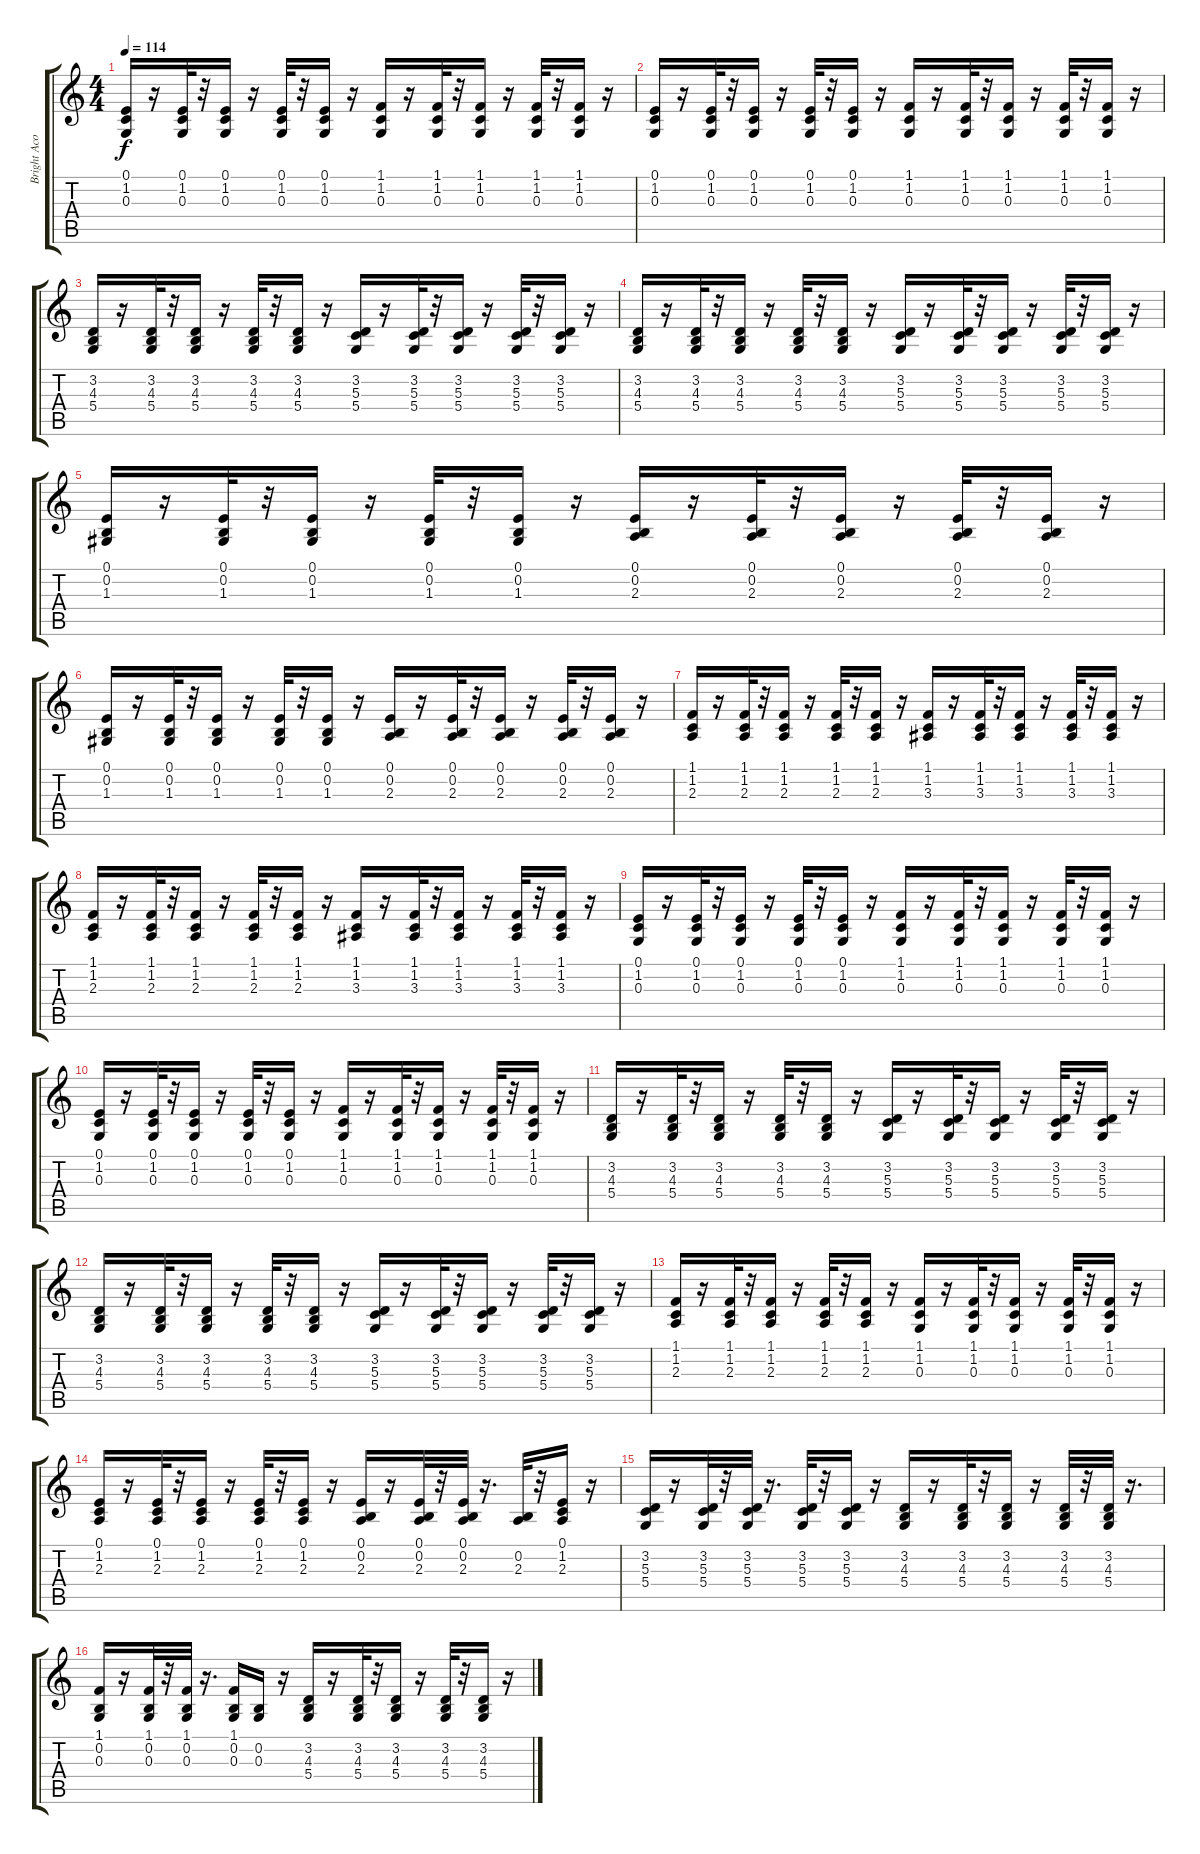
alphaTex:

\track ("Bright Acoustic Piano" "Bright Aco") {instrument brightacousticpiano}
\staff {score tabs}
\tuning (E4 B3 G3 D3 A2 E2) {hide}
\ts (4 4)
\tempo 114
\clef g2
\ks c
(0.1 1.2 0.3).16{dy f} r.16 (0.1 1.2 0.3).32 r.32 (0.1 1.2 0.3).16 r.16 (0.1 1.2 0.3).32 r.32 (0.1 1.2 0.3).16 r.16 (1.1 1.2 0.3).16 r.16 (1.1 1.2 0.3).32 r.32 (1.1 1.2 0.3).16 r.16 (1.1 1.2 0.3).32 r.32 (1.1 1.2 0.3).16 r.16 |
(0.1 1.2 0.3).16 r.16 (0.1 1.2 0.3).32 r.32 (0.1 1.2 0.3).16 r.16 (0.1 1.2 0.3).32 r.32 (0.1 1.2 0.3).16 r.16 (1.1 1.2 0.3).16 r.16 (1.1 1.2 0.3).32 r.32 (1.1 1.2 0.3).16 r.16 (1.1 1.2 0.3).32 r.32 (1.1 1.2 0.3).16 r.16 |
(3.2 4.3 5.4).16 r.16 (3.2 4.3 5.4).32 r.32 (3.2 4.3 5.4).16 r.16 (3.2 4.3 5.4).32 r.32 (3.2 4.3 5.4).16 r.16 (3.2 5.3 5.4).16 r.16 (3.2 5.3 5.4).32 r.32 (3.2 5.3 5.4).16 r.16 (3.2 5.3 5.4).32 r.32 (3.2 5.3 5.4).16 r.16 |
(3.2 4.3 5.4).16 r.16 (3.2 4.3 5.4).32 r.32 (3.2 4.3 5.4).16 r.16 (3.2 4.3 5.4).32 r.32 (3.2 4.3 5.4).16 r.16 (3.2 5.3 5.4).16 r.16 (3.2 5.3 5.4).32 r.32 (3.2 5.3 5.4).16 r.16 (3.2 5.3 5.4).32 r.32 (3.2 5.3 5.4).16 r.16 |
(0.1 0.2 1.3).16 r.16 (0.1 0.2 1.3).32 r.32 (0.1 0.2 1.3).16 r.16 (0.1 0.2 1.3).32 r.32 (0.1 0.2 1.3).16 r.16 (0.1 0.2 2.3).16 r.16 (0.1 0.2 2.3).32 r.32 (0.1 0.2 2.3).16 r.16 (0.1 0.2 2.3).32 r.32 (0.1 0.2 2.3).16 r.16 |
(0.1 0.2 1.3).16 r.16 (0.1 0.2 1.3).32 r.32 (0.1 0.2 1.3).16 r.16 (0.1 0.2 1.3).32 r.32 (0.1 0.2 1.3).16 r.16 (0.1 0.2 2.3).16 r.16 (0.1 0.2 2.3).32 r.32 (0.1 0.2 2.3).16 r.16 (0.1 0.2 2.3).32 r.32 (0.1 0.2 2.3).16 r.16 |
(1.1 1.2 2.3).16 r.16 (1.1 1.2 2.3).32 r.32 (1.1 1.2 2.3).16 r.16 (1.1 1.2 2.3).32 r.32 (1.1 1.2 2.3).16 r.16 (1.1 1.2 3.3).16 r.16 (1.1 1.2 3.3).32 r.32 (1.1 1.2 3.3).16 r.16 (1.1 1.2 3.3).32 r.32 (1.1 1.2 3.3).16 r.16 |
(1.1 1.2 2.3).16 r.16 (1.1 1.2 2.3).32 r.32 (1.1 1.2 2.3).16 r.16 (1.1 1.2 2.3).32 r.32 (1.1 1.2 2.3).16 r.16 (1.1 1.2 3.3).16 r.16 (1.1 1.2 3.3).32 r.32 (1.1 1.2 3.3).16 r.16 (1.1 1.2 3.3).32 r.32 (1.1 1.2 3.3).16 r.16 |
(0.1 1.2 0.3).16 r.16 (0.1 1.2 0.3).32 r.32 (0.1 1.2 0.3).16 r.16 (0.1 1.2 0.3).32 r.32 (0.1 1.2 0.3).16 r.16 (1.1 1.2 0.3).16 r.16 (1.1 1.2 0.3).32 r.32 (1.1 1.2 0.3).16 r.16 (1.1 1.2 0.3).32 r.32 (1.1 1.2 0.3).16 r.16 |
(0.1 1.2 0.3).16 r.16 (0.1 1.2 0.3).32 r.32 (0.1 1.2 0.3).16 r.16 (0.1 1.2 0.3).32 r.32 (0.1 1.2 0.3).16 r.16 (1.1 1.2 0.3).16 r.16 (1.1 1.2 0.3).32 r.32 (1.1 1.2 0.3).16 r.16 (1.1 1.2 0.3).32 r.32 (1.1 1.2 0.3).16 r.16 |
(3.2 4.3 5.4).16 r.16 (3.2 4.3 5.4).32 r.32 (3.2 4.3 5.4).16 r.16 (3.2 4.3 5.4).32 r.32 (3.2 4.3 5.4).16 r.16 (3.2 5.3 5.4).16 r.16 (3.2 5.3 5.4).32 r.32 (3.2 5.3 5.4).16 r.16 (3.2 5.3 5.4).32 r.32 (3.2 5.3 5.4).16 r.16 |
(3.2 4.3 5.4).16 r.16 (3.2 4.3 5.4).32 r.32 (3.2 4.3 5.4).16 r.16 (3.2 4.3 5.4).32 r.32 (3.2 4.3 5.4).16 r.16 (3.2 5.3 5.4).16 r.16 (3.2 5.3 5.4).32 r.32 (3.2 5.3 5.4).16 r.16 (3.2 5.3 5.4).32 r.32 (3.2 5.3 5.4).16 r.16 |
(1.1 1.2 2.3).16 r.16 (1.1 1.2 2.3).32 r.32 (1.1 1.2 2.3).16 r.16 (1.1 1.2 2.3).32 r.32 (1.1 1.2 2.3).16 r.16 (1.1 1.2 0.3).16 r.16 (1.1 1.2 0.3).32 r.32 (1.1 1.2 0.3).16 r.16 (1.1 1.2 0.3).32 r.32 (1.1 1.2 0.3).16 r.16 |
(0.1 1.2 2.3).16 r.16 (0.1 1.2 2.3).32 r.32 (0.1 1.2 2.3).16 r.16 (0.1 1.2 2.3).32 r.32 (0.1 1.2 2.3).16 r.16 (0.1 0.2 2.3).16 r.16 (0.1 0.2 2.3).32 r.32 (0.1 0.2 2.3).32 r.16{d} (0.2 2.3).32 r.32 (0.1 1.2 2.3).16 r.16 |
(3.2 5.3 5.4).16 r.16 (3.2 5.3 5.4).32 r.32 (3.2 5.3 5.4).32 r.16{d} (3.2 5.3 5.4).32 r.32 (3.2 5.3 5.4).16 r.16 (3.2 4.3 5.4).16 r.16 (3.2 4.3 5.4).32 r.32 (3.2 4.3 5.4).16 r.16 (3.2 4.3 5.4).32 r.32 (3.2 4.3 5.4).32 r.16{d} |
(1.1 0.2 0.3).16 r.16 (1.1 0.2 0.3).32 r.32 (1.1 0.2 0.3).32 r.16{d} (1.1 0.2 0.3).16 (0.2 0.3).16 r.16 (3.2 4.3 5.4).16 r.16 (3.2 4.3 5.4).32 r.32 (3.2 4.3 5.4).16 r.16 (3.2 4.3 5.4).32 r.32 (3.2 4.3 5.4).16 r.16
